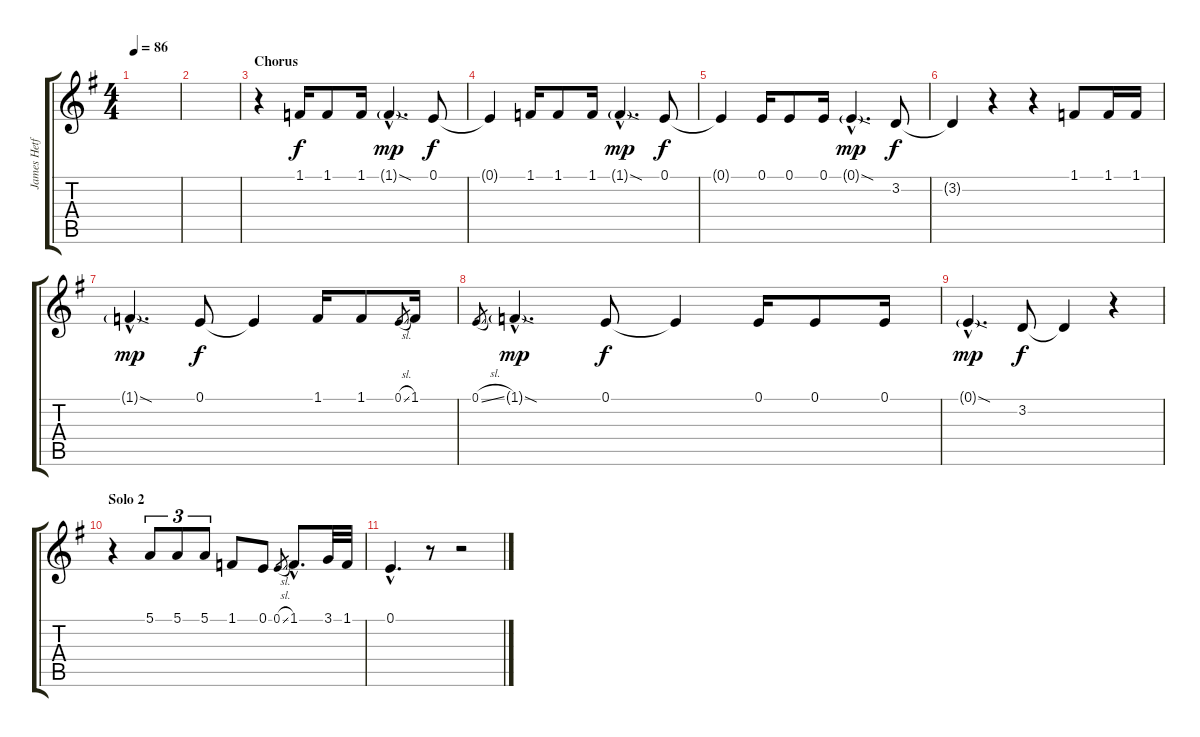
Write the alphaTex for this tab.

\track ("James Hetfield Singing" "James Hetf") {instrument lead6voice}
\staff {score tabs}
\tuning (E4 B3 G3 D3 A2 E2) {hide}
\ts (4 4)
\tempo 86
\clef g2
\ks g
|
|
\section ("" "Chorus")
r.4 1.1.16{dy f} 1.1.8 1.1.16 1.1{sod g hac}.4{d dy mp} 0.1.8{dy f} |
0.1{t}.4 1.1.16 1.1.8 1.1.16 1.1{sod g hac}.4{d dy mp} 0.1.8{dy f} |
0.1{t}.4 0.1.16 0.1.8 0.1.16 0.1{sod g hac}.4{d dy mp} 3.2.8{dy f} |
3.2{t}.4 r.4 r.4 1.1.8 1.1.16 1.1.16 |
1.1{sod g hac}.4{d dy mp} 0.1.8{dy f} 0.1{t}.4 1.1.16 1.1.8 0.1{sl}.8{gr} 1.1.16 |
0.1{sl}.8{gr} 1.1{sod g hac}.4{d dy mp} 0.1.8{dy f} 0.1{t}.4 0.1.16 0.1.8 0.1.16 |
0.1{sod g hac}.4{d dy mp} 3.2.8{dy f} 3.2{t}.4 r.4 |
\section ("" "Solo 2")
r.4 5.1.8{tu (3 2)} 5.1.8{tu (3 2)} 5.1.8{tu (3 2)} 1.1.8 0.1.8 0.1{sl}.8{gr} 1.1{hac}.8{d} 3.1.32 1.1.32 |
0.1{hac}.4{d} r.8 r.2
